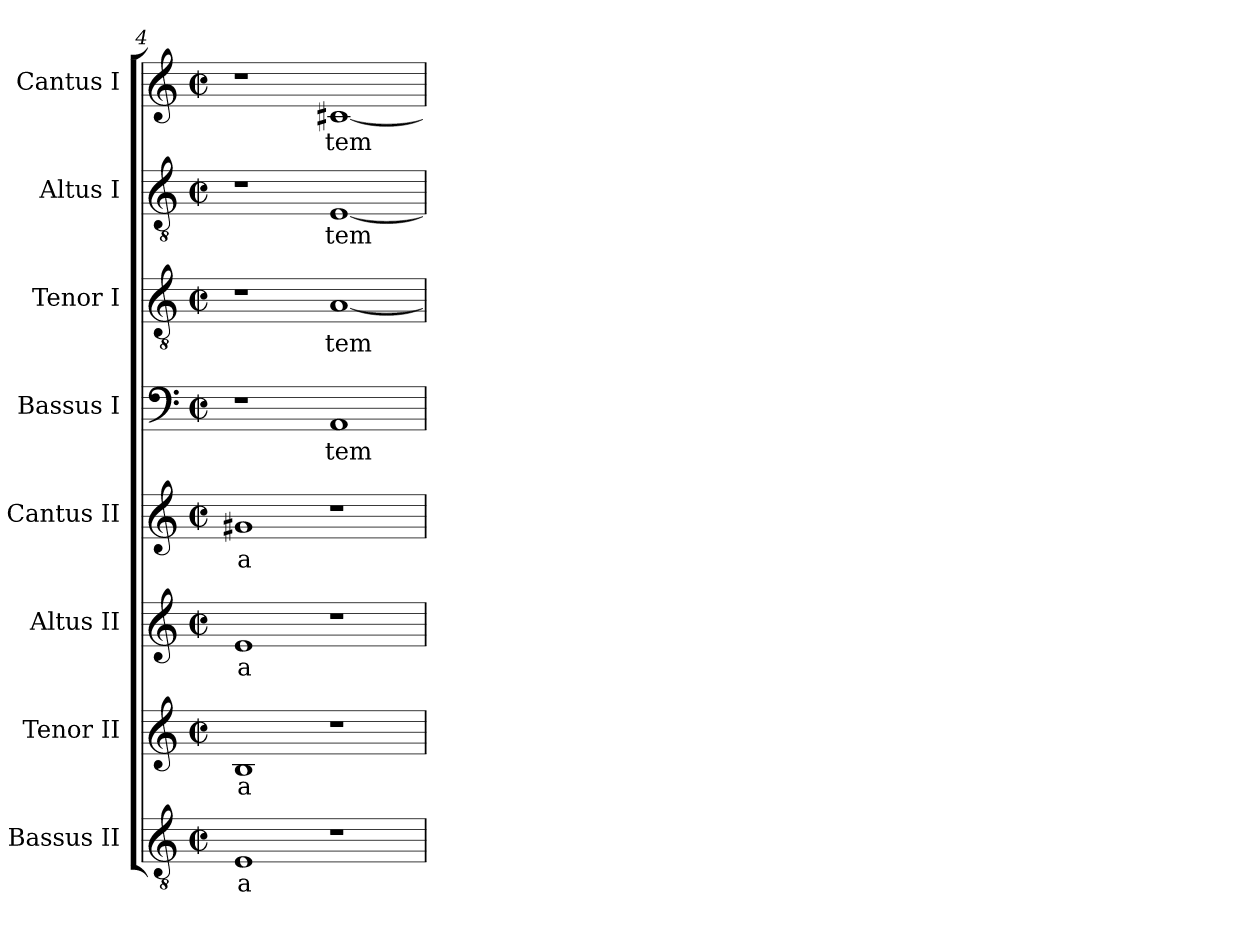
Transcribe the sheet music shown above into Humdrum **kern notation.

**kern	**text	**kern	**text	**kern	**text	**kern	**text	**kern	**text	**kern	**text	**kern	**text	**kern	**text
*part8	*part8	*part7	*part7	*part6	*part6	*part5	*part5	*part4	*part4	*part3	*part3	*part2	*part2	*part1	*part1
*staff8	*staff8	*staff7	*staff7	*staff6	*staff6	*staff5	*staff5	*staff4	*staff4	*staff3	*staff3	*staff2	*staff2	*staff1	*staff1
*I"Bassus II	*	*I"Tenor II	*	*I"Altus II	*	*I"Cantus II	*	*I"Bassus I	*	*I"Tenor I	*	*I"Altus I	*	*I"Cantus I	*
*clefGv2	*	*clefG2	*	*clefG2	*	*clefG2	*	*clefF4	*	*clefGv2	*	*clefGv2	*	*clefG2	*
*M2/2	*	*M2/2	*	*M2/2	*	*M2/2	*	*M2/2	*	*M2/2	*	*M2/2	*	*M2/2	*
*met(c|)	*	*met(c|)	*	*met(c|)	*	*met(c|)	*	*met(c|)	*	*met(c|)	*	*met(c|)	*	*met(c|)	*
=4	=4	=4	=4	=4	=4	=4	=4	=4	=4	=4	=4	=4	=4	=4	=4
!	!LO:LY:b:cj	!	!LO:LY:b:cj	!	!LO:LY:b:cj	!	!LO:LY:b:cj	!	!	!	!	!	!	!	!
1E	a	1B	-a	1e	-a	1g#X	-a	1r	.	1r	.	1r	.	1r	.
!	!	!	!	!	!	!	!	!	!LO:LY:b:cj	!	!LO:LY:b	!	!LO:LY:b	!	!LO:LY:b
1r	.	1r	.	1r	.	1r	.	1AA	tem-	[<1A	tem	[<1E	tem-	[<1c#X	tem-
=	=	=	=	=	=	=	=	=	=	=	=	=	=	=	=
*-	*-	*-	*-	*-	*-	*-	*-	*-	*-	*-	*-	*-	*-	*-	*-
